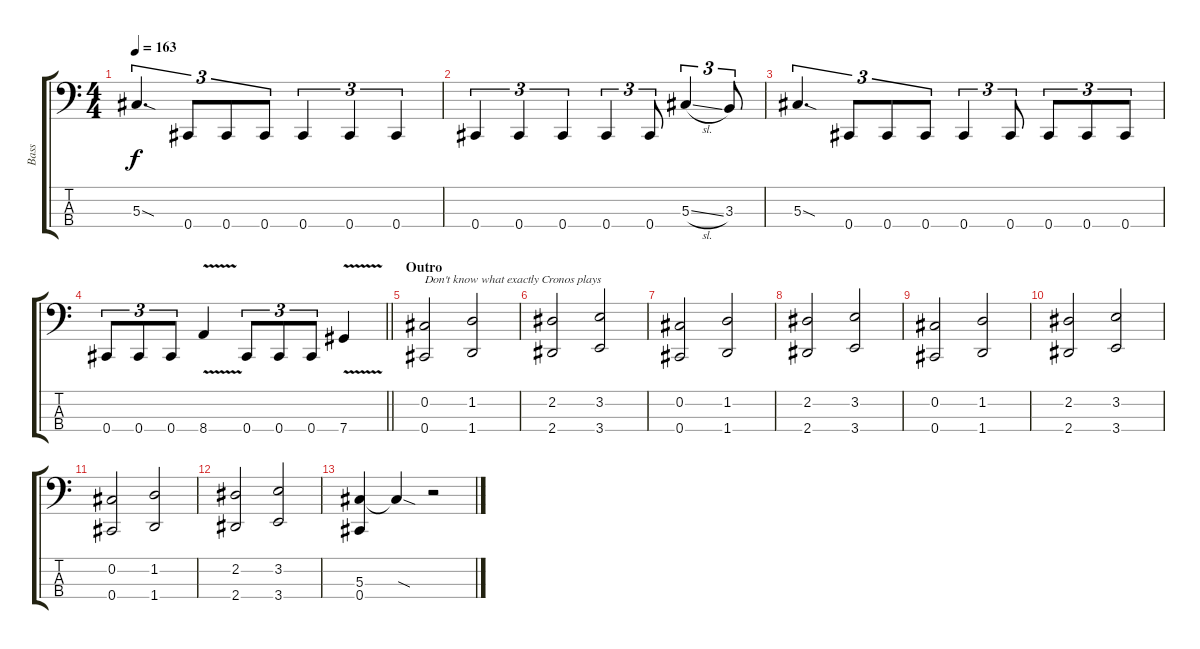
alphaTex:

\track ("Bass" "Bass") {instrument electricbasspick}
\staff {score tabs}
\tuning (Gb2 Db2 Ab1 Db1) {hide}
\ts (4 4)
\tempo 163
\clef f4
\ks c
5.3{sod}.4{d tu (3 2) dy f} 0.4.8{tu (3 2)} 0.4.8{tu (3 2)} 0.4.8{tu (3 2)} 0.4.4{tu (3 2)} 0.4.4{tu (3 2)} 0.4.4{tu (3 2)} |
0.4.4{tu (3 2)} 0.4.4{tu (3 2)} 0.4.4{tu (3 2)} 0.4.4{tu (3 2)} 0.4.8{tu (3 2)} 5.3{sl}.4{tu (3 2)} 3.3.8{tu (3 2)} |
5.3{sod}.4{d tu (3 2)} 0.4.8{tu (3 2)} 0.4.8{tu (3 2)} 0.4.8{tu (3 2)} 0.4.4{tu (3 2)} 0.4.8{tu (3 2)} 0.4.8{tu (3 2)} 0.4.8{tu (3 2)} 0.4.8{tu (3 2)} |
\barLineRight lightlight
0.4.8{tu (3 2)} 0.4.8{tu (3 2)} 0.4.8{tu (3 2)} 8.4{v}.4 0.4.8{tu (3 2)} 0.4.8{tu (3 2)} 0.4.8{tu (3 2)} 7.4{v}.4 |
\section ("" "Outro")
(0.2 0.4).2{txt "Don't know what exactly Cronos plays"} (1.2 1.4).2 |
(2.2 2.4).2 (3.2 3.4).2 |
(0.2 0.4).2 (1.2 1.4).2 |
(2.2 2.4).2 (3.2 3.4).2 |
(0.2 0.4).2 (1.2 1.4).2 |
(2.2 2.4).2 (3.2 3.4).2 |
(0.2 0.4).2 (1.2 1.4).2 |
(2.2 2.4).2 (3.2 3.4).2 |
(5.3 0.4).4 5.3{sod t}.4 r.2
